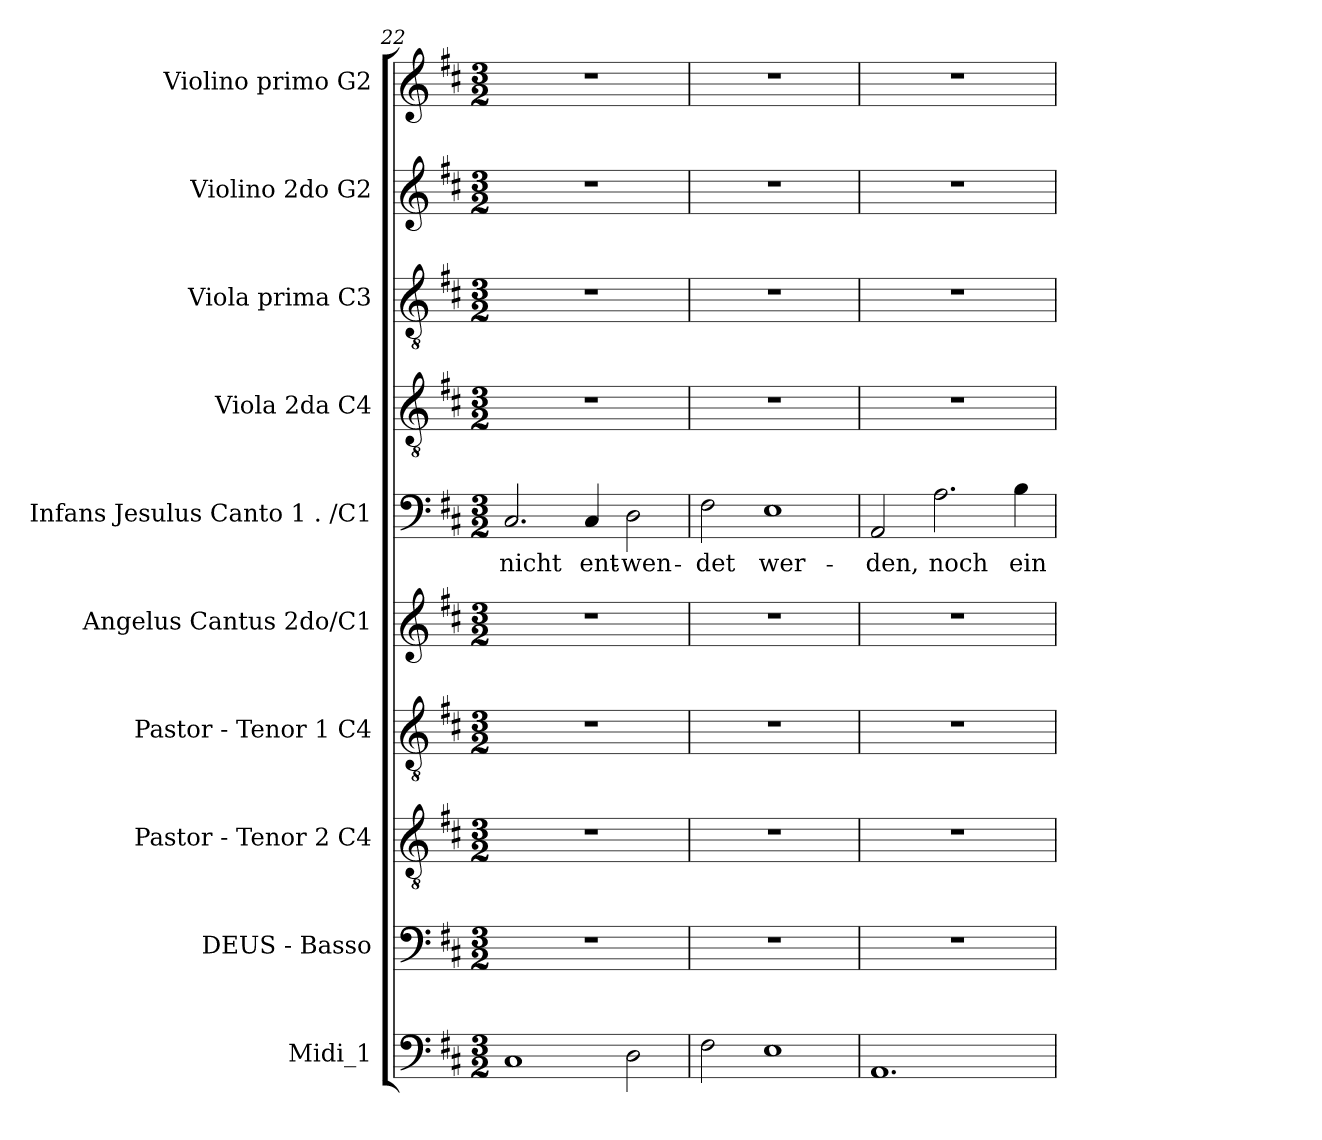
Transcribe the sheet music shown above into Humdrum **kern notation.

**kern	**kern	**kern	**kern	**kern	**kern	**text	**kern	**kern	**kern	**kern
*part10	*part9	*part8	*part7	*part6	*part5	*part5	*part4	*part3	*part2	*part1
*staff10	*staff9	*staff8	*staff7	*staff6	*staff5	*staff5	*staff4	*staff3	*staff2	*staff1
*I"Midi_1	*I"DEUS - Basso	*I"Pastor - Tenor 2  C4	*I"Pastor - Tenor 1  C4	*I"Angelus  Cantus 2do/C1	*I"Infans Jesulus  Canto 1 . /C1	*	*I"Viola 2da  C4	*I"Viola prima  C3	*I"Violino 2do  G2	*I"Violino primo  G2
*	*	*	*	*	*	*	*I'Vla	*I'Vla	*I'Vln	*I'Vln
*clefF4	*clefF4	*clefGv2	*clefGv2	*clefG2	*clefF4	*	*clefGv2	*clefGv2	*clefG2	*clefG2
*k[f#c#]	*k[f#c#]	*k[f#c#]	*k[f#c#]	*k[f#c#]	*k[f#c#]	*	*k[f#c#]	*k[f#c#]	*k[f#c#]	*k[f#c#]
*D:	*D:	*D:	*D:	*D:	*D:	*	*D:	*D:	*D:	*D:
*M3/2	*M3/2	*M3/2	*M3/2	*M3/2	*M3/2	*	*M3/2	*M3/2	*M3/2	*M3/2
=22	=22	=22	=22	=22	=22	=22	=22	=22	=22	=22
!	!	!	!	!	!	!LO:LY:b	!	!	!	!
1C#	1.r	1.r	1.r	1.r	2.C#/	nicht	1.r	1.r	1.r	1.r
!	!	!	!	!	!	!LO:LY:b	!	!	!	!
.	.	.	.	.	4C#/	ent-	.	.	.	.
!	!	!	!	!	!	!LO:LY:b	!	!	!	!
2D\	.	.	.	.	2D\	-wen-	.	.	.	.
=23	=23	=23	=23	=23	=23	=23	=23	=23	=23	=23
!	!	!	!	!	!	!LO:LY:b	!	!	!	!
2F#\	1.r	1.r	1.r	1.r	2F#\	-det	1.r	1.r	1.r	1.r
!	!	!	!	!	!	!LO:LY:b	!	!	!	!
1E	.	.	.	.	1E	wer-	.	.	.	.
=24	=24	=24	=24	=24	=24	=24	=24	=24	=24	=24
!	!	!	!	!	!	!LO:LY:b	!	!	!	!
1.AA	1.r	1.r	1.r	1.r	2AA/	-den,	1.r	1.r	1.r	1.r
!	!	!	!	!	!	!LO:LY:b	!	!	!	!
.	.	.	.	.	2.A\	noch	.	.	.	.
!	!	!	!	!	!	!LO:LY:b	!	!	!	!
.	.	.	.	.	4B\	ein	.	.	.	.
=	=	=	=	=	=	=	=	=	=	=
*-	*-	*-	*-	*-	*-	*-	*-	*-	*-	*-
